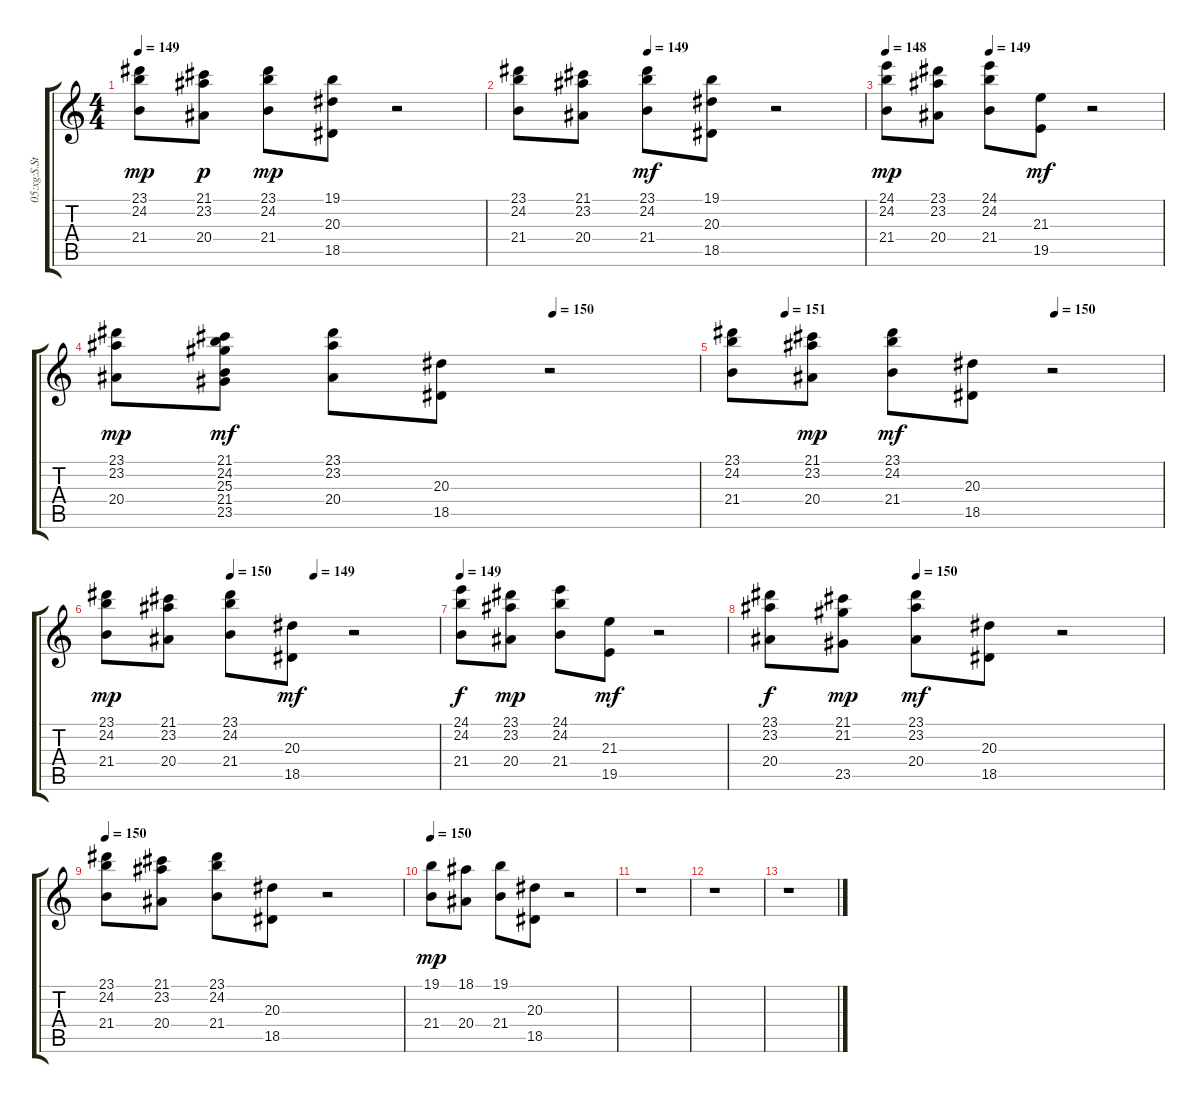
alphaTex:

\track ("05:xg:S.Strings" "05:xg:S.St") {instrument stringensemble1}
\staff {score tabs}
\tuning (E4 B3 G3 D3 A2 E2) {hide}
\ts (4 4)
\tempo 149
\clef g2
\ks c
(23.1 24.2 21.4).8{dy mp} (21.1 23.2 20.4).8{dy p} (23.1 24.2 21.4).8{dy mp} (19.1 20.3 18.5).8 r.2 |
\tempo (149 0.375)
(23.1 24.2 21.4).8 (21.1 23.2 20.4).8 (23.1 24.2 21.4).8{dy mf} (19.1 20.3 18.5).8 r.2 |
\tempo 148
\tempo (149 0.375)
(24.1 24.2 21.4).8{dy mp} (23.1 23.2 20.4).8 (24.1 24.2 21.4).8 (21.3 19.5).8{dy mf} r.2 |
\tempo (150 0.75)
(23.1 23.2 20.4).8{dy mp} (21.1 24.2 25.3 21.4 23.5).8{dy mf} (23.1 23.2 20.4).8 (20.3 18.5).8 r.2 |
\tempo (151 0.125)
\tempo (150 0.75)
(23.1 24.2 21.4).8 (21.1 23.2 20.4).8{dy mp} (23.1 24.2 21.4).8{dy mf} (20.3 18.5).8 r.2 |
\tempo (150 0.375)
\tempo (149 0.625)
(23.1 24.2 21.4).8{dy mp} (21.1 23.2 20.4).8 (23.1 24.2 21.4).8 (20.3 18.5).8{dy mf} r.2 |
\tempo 149
(24.1 24.2 21.4).8{dy f} (23.1 23.2 20.4).8{dy mp} (24.1 24.2 21.4).8 (21.3 19.5).8{dy mf} r.2 |
\tempo (150 0.375)
(23.1 23.2 20.4).8{dy f} (21.1 21.2 23.5).8{dy mp} (23.1 23.2 20.4).8{dy mf} (20.3 18.5).8 r.2 |
\tempo 150
(23.1 24.2 21.4).8 (21.1 23.2 20.4).8 (23.1 24.2 21.4).8 (20.3 18.5).8 r.2 |
\tempo 150
(19.1 21.4).8{dy mp} (18.1 20.4).8 (19.1 21.4).8 (20.3 18.5).8 r.2 |
r.1 |
r.1 |
r.1
